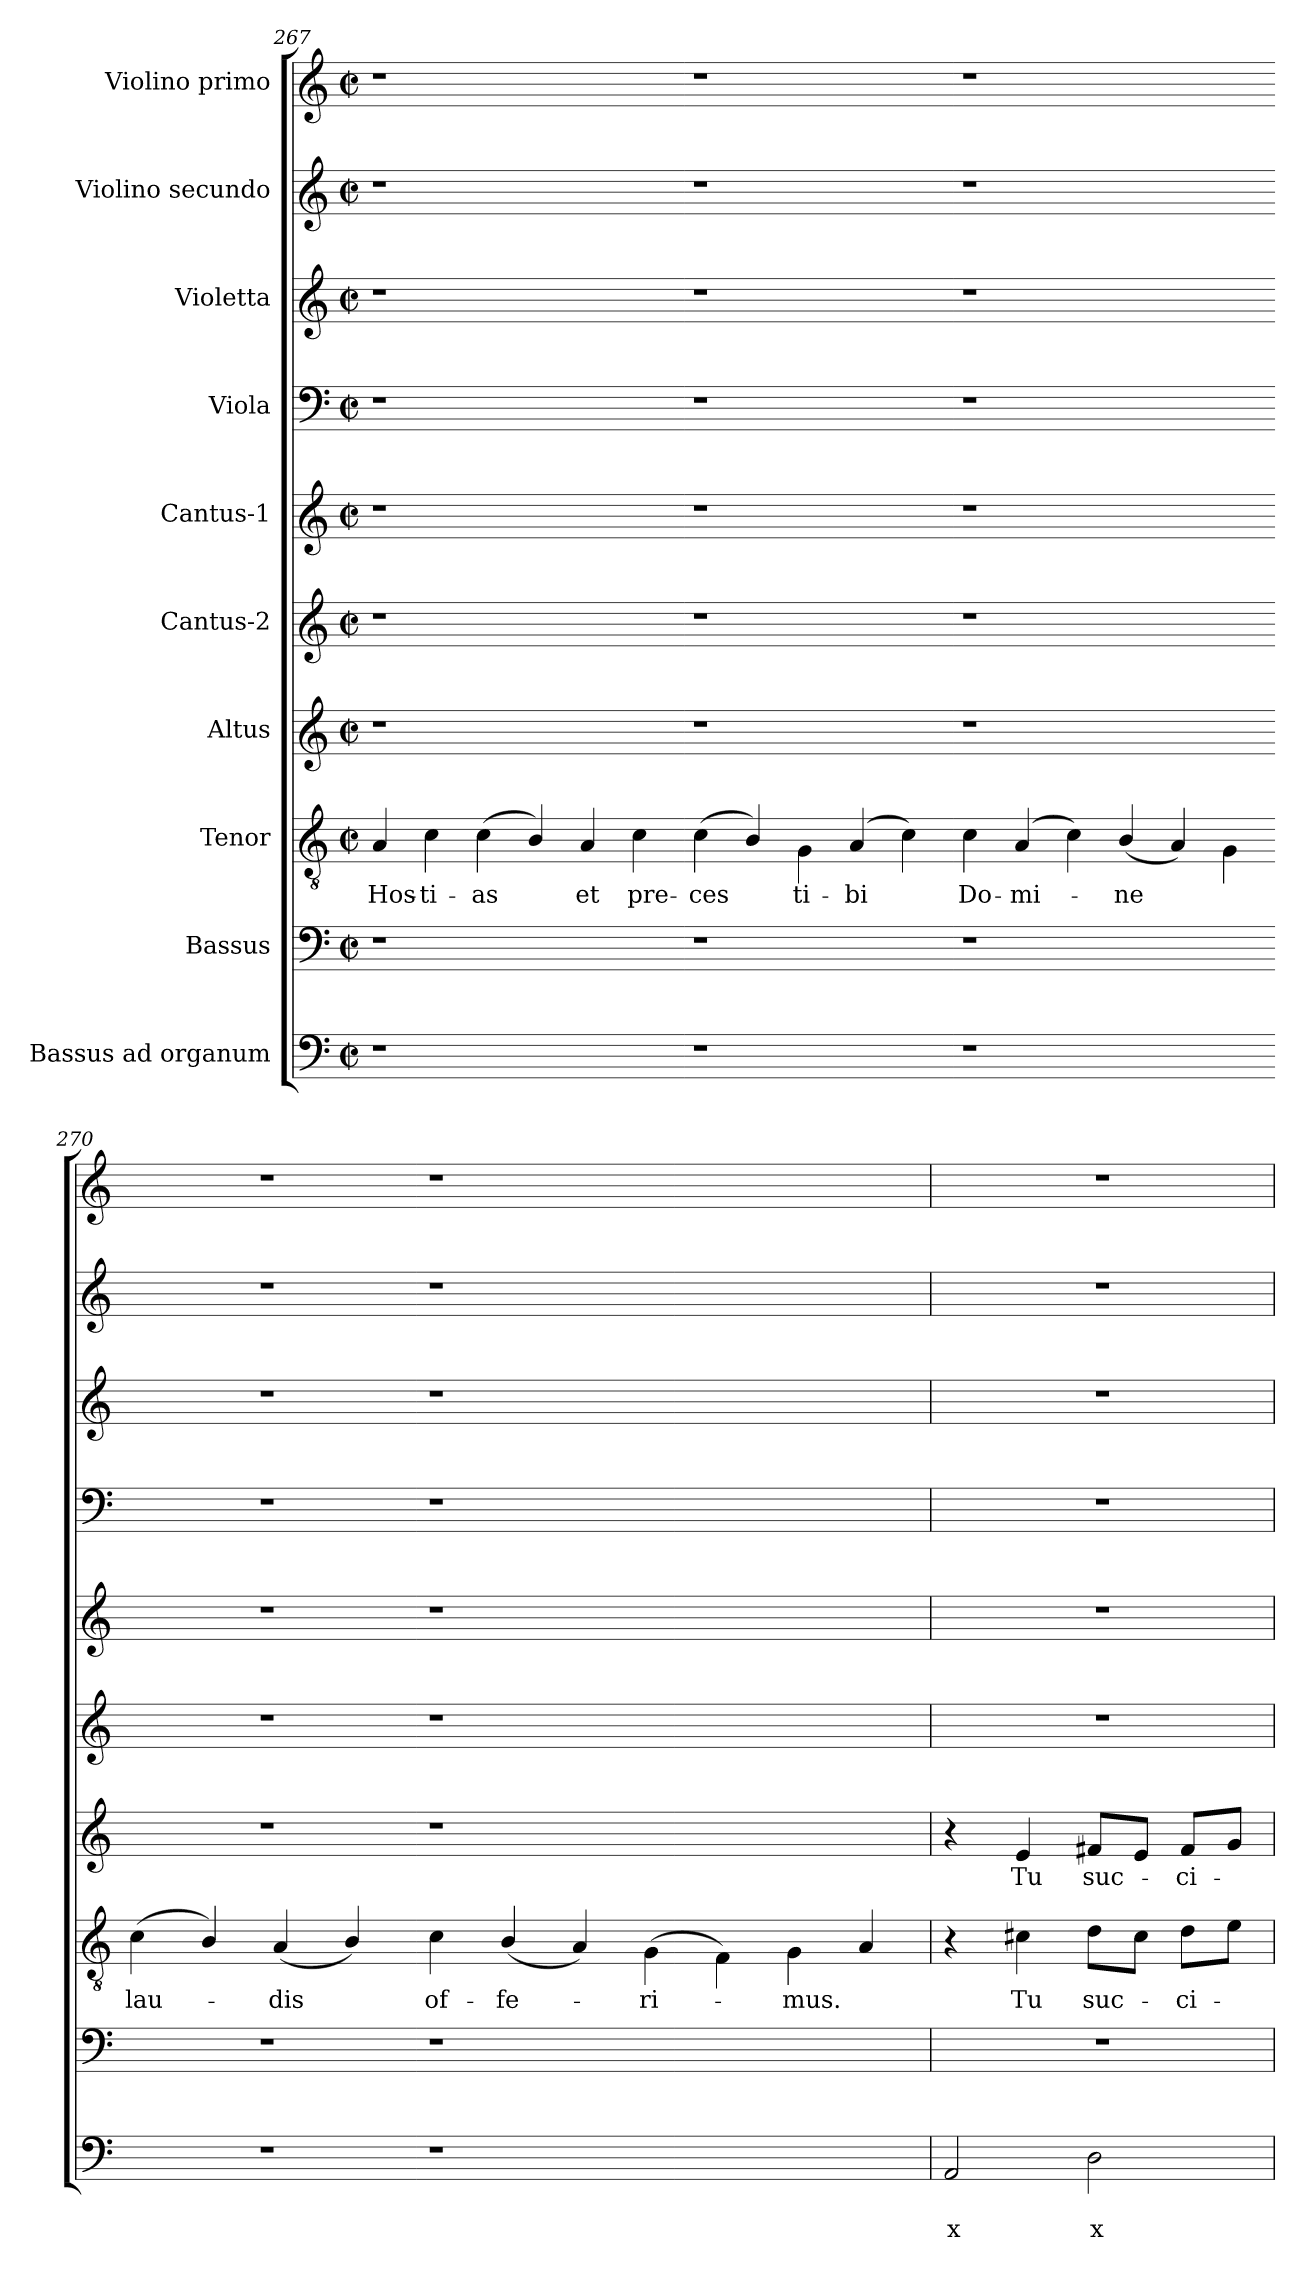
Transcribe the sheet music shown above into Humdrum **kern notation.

**kern	**text	**text	**kern	**kern	**text	**kern	**text	**kern	**kern	**kern	**kern	**kern	**kern
*part10	*part10	*part10	*part9	*part8	*part8	*part7	*part7	*part6	*part5	*part4	*part3	*part2	*part1
*staff10	*staff10	*staff10	*staff9	*staff8	*staff8	*staff7	*staff7	*staff6	*staff5	*staff4	*staff3	*staff2	*staff1
*I"Bassus ad  organum	*	*	*I"Bassus	*I"Tenor	*	*I"Altus	*	*I"Cantus-2	*I"Cantus-1	*I"Viola	*I"Violetta	*I"Violino secundo	*I"Violino primo
!!LO:PB:g=z
*clefF4	*	*	*clefF4	*clefGv2	*	*clefG2	*	*clefG2	*clefG2	*clefF4	*clefG2	*clefG2	*clefG2
*k[]	*	*	*k[]	*k[]	*	*k[]	*	*k[]	*k[]	*k[]	*k[]	*k[]	*k[]
*C:	*	*	*C:	*C:	*	*C:	*	*C:	*C:	*C:	*C:	*C:	*C:
*M2/2	*	*	*M2/2	*M2/2	*	*M2/2	*	*M2/2	*M2/2	*M2/2	*M2/2	*M2/2	*M2/2
*met(c|)	*	*	*met(c|)	*met(c|)	*	*met(c|)	*	*met(c|)	*met(c|)	*met(c|)	*met(c|)	*met(c|)	*met(c|)
=267	=267	=267	=267	=267	=267	=267	=267	=267	=267	=267	=267	=267	=267
!	!	!	!	!LO:N:head=solid	!LO:LY:b	!	!	!	!	!	!	!	!
1r	.	.	1r	4A/	Hos-	1r	.	1r	1r	1r	1r	1r	1r
!	!	!	!	!LO:N:head=solid	!LO:LY:b	!	!	!	!	!	!	!	!
.	.	.	.	4c\	-ti-	.	.	.	.	.	.	.	.
!	!	!	!	!LO:N:head=solid	!LO:LY:b	!	!	!	!	!	!	!	!
.	.	.	.	(>4c\	-as	.	.	.	.	.	.	.	.
!	!	!	!	!LO:N:head=solid	!	!	!	!	!	!	!	!	!
.	.	.	.	4B/)	.	.	.	.	.	.	.	.	.
!	!	!	!	!LO:N:head=solid	!LO:LY:b	!	!	!	!	!	!	!	!
2ryy	.	.	2ryy	4A/	et	2ryy	.	2ryy	2ryy	2ryy	2ryy	2ryy	2ryy
!	!	!	!	!LO:N:head=solid	!LO:LY:b	!	!	!	!	!	!	!	!
.	.	.	.	4c\	pre-	.	.	.	.	.	.	.	.
=268-	=268-	=268-	=268-	=268-	=268-	=268-	=268-	=268-	=268-	=268-	=268-	=268-	=268-
!	!	!	!	!LO:N:head=solid	!LO:LY:b	!	!	!	!	!	!	!	!
1r	.	.	1r	(>4c\	-ces	1r	.	1r	1r	1r	1r	1r	1r
!	!	!	!	!LO:N:head=solid	!	!	!	!	!	!	!	!	!
.	.	.	.	4B/)	.	.	.	.	.	.	.	.	.
!	!	!	!	!LO:N:head=solid	!LO:LY:b	!	!	!	!	!	!	!	!
.	.	.	.	4G\	ti-	.	.	.	.	.	.	.	.
!	!	!	!	!LO:N:head=solid	!LO:LY:b	!	!	!	!	!	!	!	!
.	.	.	.	(>4A/	-bi	.	.	.	.	.	.	.	.
!	!	!	!	!LO:N:head=solid	!	!	!	!	!	!	!	!	!
4ryy	.	.	4ryy	4c\)	.	4ryy	.	4ryy	4ryy	4ryy	4ryy	4ryy	4ryy
=269-	=269-	=269-	=269-	=269-	=269-	=269-	=269-	=269-	=269-	=269-	=269-	=269-	=269-
!	!	!	!	!LO:N:head=solid	!LO:LY:b	!	!	!	!	!	!	!	!
1r	.	.	1r	4c\	Do-	1r	.	1r	1r	1r	1r	1r	1r
!	!	!	!	!LO:N:head=solid	!LO:LY:b	!	!	!	!	!	!	!	!
.	.	.	.	(>4A/	-mi-	.	.	.	.	.	.	.	.
!	!	!	!	!LO:N:head=solid	!	!	!	!	!	!	!	!	!
.	.	.	.	4c\)	.	.	.	.	.	.	.	.	.
!	!	!	!	!LO:N:head=solid	!LO:LY:b	!	!	!	!	!	!	!	!
.	.	.	.	(<4B/	-ne	.	.	.	.	.	.	.	.
!	!	!	!	!LO:N:head=solid	!	!	!	!	!	!	!	!	!
2ryy	.	.	2ryy	4A/)	.	2ryy	.	2ryy	2ryy	2ryy	2ryy	2ryy	2ryy
!	!	!	!	!LO:N:head=solid	!	!	!	!	!	!	!	!	!
.	.	.	.	4G\	.	.	.	.	.	.	.	.	.
=270-	=270-	=270-	=270-	=270-	=270-	=270-	=270-	=270-	=270-	=270-	=270-	=270-	=270-
!	!	!	!	!LO:N:head=solid	!LO:LY:b	!	!	!	!	!	!	!	!
1r	.	.	1r	(>4c\	lau-	1r	.	1r	1r	1r	1r	1r	1r
!	!	!	!	!LO:N:head=solid	!	!	!	!	!	!	!	!	!
.	.	.	.	4B/)	.	.	.	.	.	.	.	.	.
!	!	!	!	!LO:N:head=solid	!LO:LY:b	!	!	!	!	!	!	!	!
.	.	.	.	(<4A/	-dis	.	.	.	.	.	.	.	.
!	!	!	!	!LO:N:head=solid	!	!	!	!	!	!	!	!	!
.	.	.	.	4B/)	.	.	.	.	.	.	.	.	.
=271-	=271-	=271-	=271-	=271-	=271-	=271-	=271-	=271-	=271-	=271-	=271-	=271-	=271-
!	!	!	!	!LO:N:head=solid	!LO:LY:b	!	!	!	!	!	!	!	!
1r	.	.	1r	4c\	of-	1r	.	1r	1r	1r	1r	1r	1r
!	!	!	!	!LO:N:head=solid	!LO:LY:b	!	!	!	!	!	!	!	!
.	.	.	.	(<4B/	-fe-	.	.	.	.	.	.	.	.
!	!	!	!	!LO:N:head=solid	!	!	!	!	!	!	!	!	!
.	.	.	.	4A/)	.	.	.	.	.	.	.	.	.
!	!	!	!	!LO:N:head=solid	!LO:LY:b	!	!	!	!	!	!	!	!
.	.	.	.	(>4G\	-ri-	.	.	.	.	.	.	.	.
!	!	!	!	!LO:N:head=solid	!	!	!	!	!	!	!	!	!
2.ryy	.	.	2.ryy	4F\)	.	2.ryy	.	2.ryy	2.ryy	2.ryy	2.ryy	2.ryy	2.ryy
!	!	!	!	!LO:N:head=solid	!LO:LY:b	!	!	!	!	!	!	!	!
.	.	.	.	4G\	-mus.	.	.	.	.	.	.	.	.
!	!	!	!	!LO:N:head=solid	!	!	!	!	!	!	!	!	!
.	.	.	.	4A/	.	.	.	.	.	.	.	.	.
!!LO:LB:g=z
=272	=272	=272	=272	=272	=272	=272	=272	=272	=272	=272	=272	=272	=272
!	!	!LO:LY:b	!	!	!	!	!	!	!	!	!	!	!
2AA/	.	x	1r	4r	.	4r	.	1r	1r	1r	1r	1r	1r
!	!	!	!	!	!LO:LY:b	!	!LO:LY:b	!	!	!	!	!	!
.	.	.	.	4c#X\	Tu	4e/	Tu	.	.	.	.	.	.
!	!	!LO:LY:b	!	!	!LO:LY:b	!	!LO:LY:b	!	!	!	!	!	!
2D\	.	x	.	8d\L	suc-	8f#X/L	suc-	.	.	.	.	.	.
.	.	.	.	8c#\J	.	8e/J	.	.	.	.	.	.	.
!	!	!	!	!	!LO:LY:b	!	!LO:LY:b	!	!	!	!	!	!
.	.	.	.	8d\L	-ci-	8f#/L	-ci-	.	.	.	.	.	.
.	.	.	.	8e\J	.	8g/J	.	.	.	.	.	.	.
=	=	=	=	=	=	=	=	=	=	=	=	=	=
*-	*-	*-	*-	*-	*-	*-	*-	*-	*-	*-	*-	*-	*-
